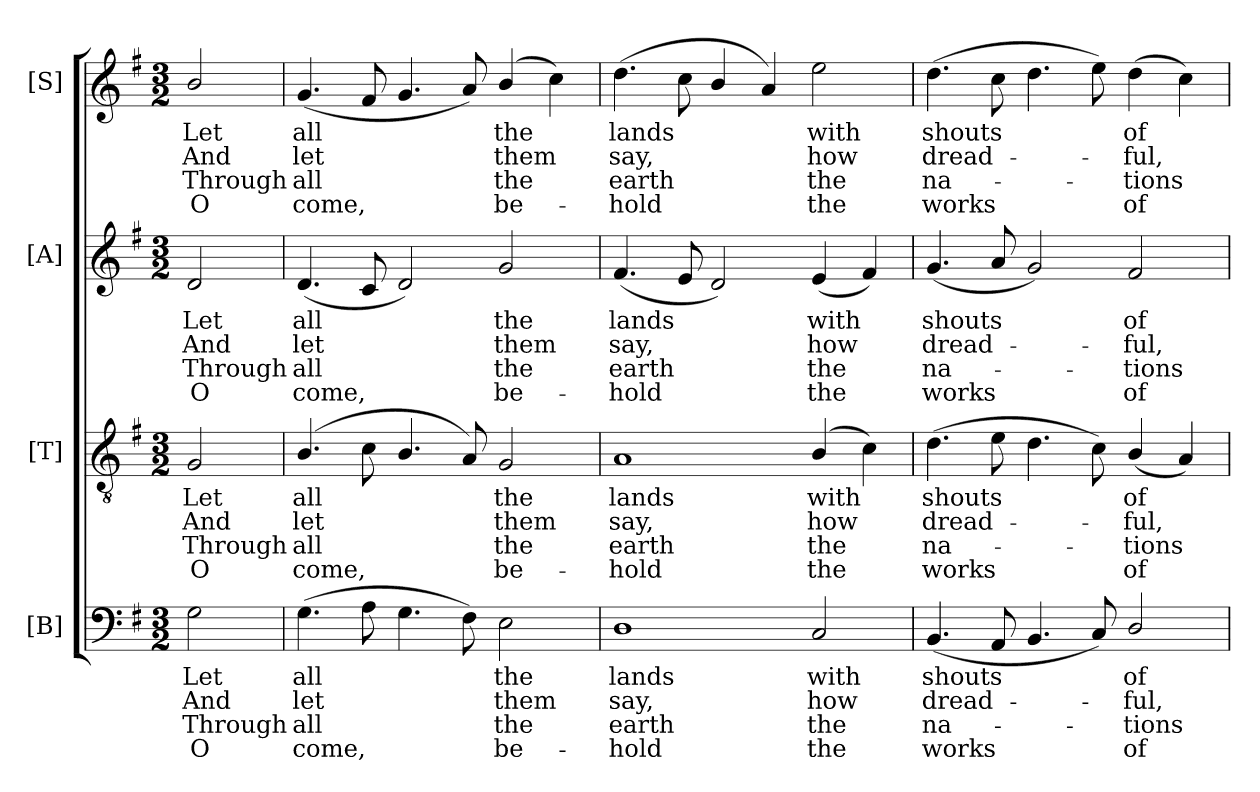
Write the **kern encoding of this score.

**kern	**text	**text	**text	**text	**kern	**text	**text	**text	**text	**kern	**text	**text	**text	**text	**kern	**text	**text	**text	**text
*part4	*part4	*part4	*part4	*part4	*part3	*part3	*part3	*part3	*part3	*part2	*part2	*part2	*part2	*part2	*part1	*part1	*part1	*part1	*part1
*staff4	*staff4	*staff4	*staff4	*staff4	*staff3	*staff3	*staff3	*staff3	*staff3	*staff2	*staff2	*staff2	*staff2	*staff2	*staff1	*staff1	*staff1	*staff1	*staff1
*I"[B]	*	*	*	*	*I"[T]	*	*	*	*	*I"[A]	*	*	*	*	*I"[S]	*	*	*	*
!!LO:PB:g=z
*clefF4	*	*	*	*	*clefGv2	*	*	*	*	*clefG2	*	*	*	*	*clefG2	*	*	*	*
*	*	*	*	*	*ITrd7c12	*	*	*	*	*	*	*	*	*	*	*	*	*	*
*k[f#]	*	*	*	*	*k[f#]	*	*	*	*	*k[f#]	*	*	*	*	*k[f#]	*	*	*	*
*G:	*	*	*	*	*G:	*	*	*	*	*G:	*	*	*	*	*G:	*	*	*	*
*M3/2	*	*	*	*	*M3/2	*	*	*	*	*M3/2	*	*	*	*	*M3/2	*	*	*	*
=	=	=	=	=	=	=	=	=	=	=	=	=	=	=	=	=	=	=	=
!	!LO:LY:b:color=#000000	!LO:LY:b:color=#000000	!LO:LY:b:color=#000000	!LO:LY:b:color=#000000	!	!	!	!	!	!	!	!	!	!	!	!	!	!	!
!	!	!	!	!	!	!LO:LY:b:color=#000000	!LO:LY:b:color=#000000	!LO:LY:b:color=#000000	!LO:LY:b:color=#000000	!	!	!	!	!	!	!	!	!	!
!	!	!	!	!	!	!	!	!	!	!	!LO:LY:b:color=#000000	!LO:LY:b:color=#000000	!LO:LY:b:color=#000000	!LO:LY:b:color=#000000	!	!	!	!	!
!	!	!	!	!	!	!	!	!	!	!	!	!	!	!	!	!LO:LY:b:color=#000000	!LO:LY:b:color=#000000	!LO:LY:b:color=#000000	!LO:LY:b:color=#000000
2Gi\	Let	And	Through	O	2GGi/	Let	And	Through	O	2di/	Let	And	Through	O	2bi/	Let	And	Through	O
=1	=1	=1	=1	=1	=1	=1	=1	=1	=1	=1	=1	=1	=1	=1	=1	=1	=1	=1	=1
!	!LO:LY:b:color=#000000	!LO:LY:b:color=#000000	!LO:LY:b:color=#000000	!LO:LY:b:color=#000000	!	!	!	!	!	!	!	!	!	!	!	!	!	!	!
!	!	!	!	!	!	!LO:LY:b:color=#000000	!LO:LY:b:color=#000000	!LO:LY:b:color=#000000	!LO:LY:b:color=#000000	!	!	!	!	!	!	!	!	!	!
!	!	!	!	!	!	!	!	!	!	!	!LO:LY:b:color=#000000	!LO:LY:b:color=#000000	!LO:LY:b:color=#000000	!LO:LY:b:color=#000000	!	!	!	!	!
!	!	!	!	!	!	!	!	!	!	!	!	!	!	!	!	!LO:LY:b:color=#000000	!LO:LY:b:color=#000000	!LO:LY:b:color=#000000	!LO:LY:b:color=#000000
(4.Gi\	all	let	all	come,	(4.BBi/	all	let	all	come,	(4.di/	all	let	all	come,	(4.gi/	all	let	all	come,
8Ai\	.	.	.	.	8Ci\	.	.	.	.	8ci/	.	.	.	.	8f#i/	.	.	.	.
4.Gi\	.	.	.	.	4.BBi/	.	.	.	.	2di/)	.	.	.	.	4.gi/	.	.	.	.
8F#i\)	.	.	.	.	8AAi/)	.	.	.	.	.	.	.	.	.	8ai/)	.	.	.	.
!	!LO:LY:b:color=#000000	!LO:LY:b:color=#000000	!LO:LY:b:color=#000000	!LO:LY:b:color=#000000	!	!	!	!	!	!	!	!	!	!	!	!	!	!	!
!	!	!	!	!	!	!LO:LY:b:color=#000000	!LO:LY:b:color=#000000	!LO:LY:b:color=#000000	!LO:LY:b:color=#000000	!	!	!	!	!	!	!	!	!	!
!	!	!	!	!	!	!	!	!	!	!	!LO:LY:b:color=#000000	!LO:LY:b:color=#000000	!LO:LY:b:color=#000000	!LO:LY:b:color=#000000	!	!	!	!	!
!	!	!	!	!	!	!	!	!	!	!	!	!	!	!	!	!LO:LY:b:color=#000000	!LO:LY:b:color=#000000	!LO:LY:b:color=#000000	!LO:LY:b:color=#000000
2Ei\	the	them	the	be-	2GGi/	the	them	the	be-	2gi/	the	them	the	be-	(4bi/	the	them	the	be-
.	.	.	.	.	.	.	.	.	.	.	.	.	.	.	4cci\)	.	.	.	.
=2	=2	=2	=2	=2	=2	=2	=2	=2	=2	=2	=2	=2	=2	=2	=2	=2	=2	=2	=2
!	!LO:LY:b:color=#000000	!LO:LY:b:color=#000000	!LO:LY:b:color=#000000	!LO:LY:b:color=#000000	!	!	!	!	!	!	!	!	!	!	!	!	!	!	!
!	!	!	!	!	!	!LO:LY:b:color=#000000	!LO:LY:b:color=#000000	!LO:LY:b:color=#000000	!LO:LY:b:color=#000000	!	!	!	!	!	!	!	!	!	!
!	!	!	!	!	!	!	!	!	!	!	!LO:LY:b:color=#000000	!LO:LY:b:color=#000000	!LO:LY:b:color=#000000	!LO:LY:b:color=#000000	!	!	!	!	!
!	!	!	!	!	!	!	!	!	!	!	!	!	!	!	!	!LO:LY:b:color=#000000	!LO:LY:b:color=#000000	!LO:LY:b:color=#000000	!LO:LY:b:color=#000000
1Di	lands	say,	-earth	hold	1AAi	lands	say,	-earth	hold	(4.f#i/	lands	say,	-earth	hold	(4.ddi\	lands	say,	-earth	hold
.	.	.	.	.	.	.	.	.	.	8ei/	.	.	.	.	8cci\	.	.	.	.
.	.	.	.	.	.	.	.	.	.	2di/)	.	.	.	.	4bi/	.	.	.	.
.	.	.	.	.	.	.	.	.	.	.	.	.	.	.	4ai/)	.	.	.	.
!	!LO:LY:b:color=#000000	!LO:LY:b:color=#000000	!LO:LY:b:color=#000000	!LO:LY:b:color=#000000	!	!	!	!	!	!	!	!	!	!	!	!	!	!	!
!	!	!	!	!	!	!LO:LY:b:color=#000000	!LO:LY:b:color=#000000	!LO:LY:b:color=#000000	!LO:LY:b:color=#000000	!	!	!	!	!	!	!	!	!	!
!	!	!	!	!	!	!	!	!	!	!	!LO:LY:b:color=#000000	!LO:LY:b:color=#000000	!LO:LY:b:color=#000000	!LO:LY:b:color=#000000	!	!	!	!	!
!	!	!	!	!	!	!	!	!	!	!	!	!	!	!	!	!LO:LY:b:color=#000000	!LO:LY:b:color=#000000	!LO:LY:b:color=#000000	!LO:LY:b:color=#000000
2Ci/	with	how	the	the	(4BBi/	with	how	the	the	(4ei/	with	how	the	the	2eei\	with	how	the	the
.	.	.	.	.	4Ci\)	.	.	.	.	4f#i/)	.	.	.	.	.	.	.	.	.
=3	=3	=3	=3	=3	=3	=3	=3	=3	=3	=3	=3	=3	=3	=3	=3	=3	=3	=3	=3
!	!LO:LY:b:color=#000000	!LO:LY:b:color=#000000	!LO:LY:b:color=#000000	!LO:LY:b:color=#000000	!	!	!	!	!	!	!	!	!	!	!	!	!	!	!
!	!	!	!	!	!	!LO:LY:b:color=#000000	!LO:LY:b:color=#000000	!LO:LY:b:color=#000000	!LO:LY:b:color=#000000	!	!	!	!	!	!	!	!	!	!
!	!	!	!	!	!	!	!	!	!	!	!LO:LY:b:color=#000000	!LO:LY:b:color=#000000	!LO:LY:b:color=#000000	!LO:LY:b:color=#000000	!	!	!	!	!
!	!	!	!	!	!	!	!	!	!	!	!	!	!	!	!	!LO:LY:b:color=#000000	!LO:LY:b:color=#000000	!LO:LY:b:color=#000000	!LO:LY:b:color=#000000
(4.BBi/	shouts	dread-	na-	-works	(4.Di\	shouts	dread-	na-	-works	(4.gi/	shouts	dread-	na-	-works	(4.ddi\	shouts	dread-	na-	-works
8AAi/	.	.	.	.	8Ei\	.	.	.	.	8ai/	.	.	.	.	8cci\	.	.	.	.
4.BBi/	.	.	.	.	4.Di\	.	.	.	.	2gi/)	.	.	.	.	4.ddi\	.	.	.	.
8Ci/)	.	.	.	.	8Ci\)	.	.	.	.	.	.	.	.	.	8eei\)	.	.	.	.
!	!LO:LY:b:color=#000000	!LO:LY:b:color=#000000	!LO:LY:b:color=#000000	!LO:LY:b:color=#000000	!	!	!	!	!	!	!	!	!	!	!	!	!	!	!
!	!	!	!	!	!	!LO:LY:b:color=#000000	!LO:LY:b:color=#000000	!LO:LY:b:color=#000000	!LO:LY:b:color=#000000	!	!	!	!	!	!	!	!	!	!
!	!	!	!	!	!	!	!	!	!	!	!LO:LY:b:color=#000000	!LO:LY:b:color=#000000	!LO:LY:b:color=#000000	!LO:LY:b:color=#000000	!	!	!	!	!
!	!	!	!	!	!	!	!	!	!	!	!	!	!	!	!	!LO:LY:b:color=#000000	!LO:LY:b:color=#000000	!LO:LY:b:color=#000000	!LO:LY:b:color=#000000
2Di/	of	-ful,	tions	of	(4BBi/	of	-ful,	tions	of	2f#i/	of	-ful,	tions	of	(4ddi\	of	-ful,	tions	of
.	.	.	.	.	4AAi/)	.	.	.	.	.	.	.	.	.	4cci\)	.	.	.	.
=	=	=	=	=	=	=	=	=	=	=	=	=	=	=	=	=	=	=	=
*-	*-	*-	*-	*-	*-	*-	*-	*-	*-	*-	*-	*-	*-	*-	*-	*-	*-	*-	*-
